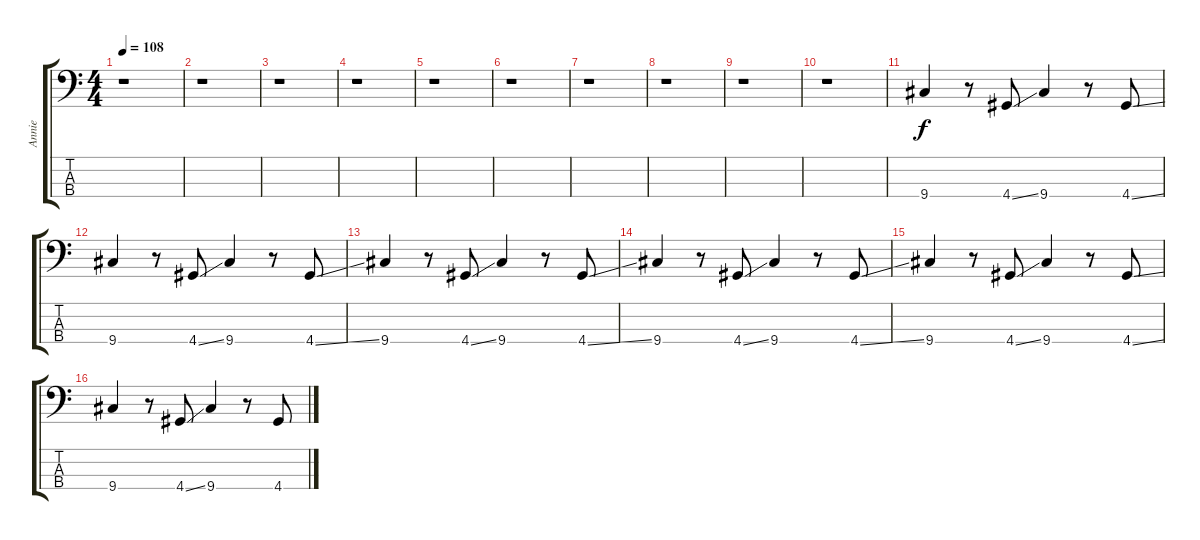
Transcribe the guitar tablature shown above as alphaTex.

\track ("Annie" "Annie") {instrument electricbasspick}
\staff {score tabs}
\tuning (G2 D2 A1 E1) {hide}
\ts (4 4)
\tempo 108
\clef f4
\ks c
r.1{dy f} |
r.1 |
r.1 |
r.1 |
r.1 |
r.1 |
r.1 |
r.1 |
r.1 |
r.1 |
9.4.4 r.8 4.4{ss}.8 9.4.4 r.8 4.4{ss}.8 |
9.4.4 r.8 4.4{ss}.8 9.4.4 r.8 4.4{ss}.8 |
9.4.4 r.8 4.4{ss}.8 9.4.4 r.8 4.4{ss}.8 |
9.4.4 r.8 4.4{ss}.8 9.4.4 r.8 4.4{ss}.8 |
9.4.4 r.8 4.4{ss}.8 9.4.4 r.8 4.4{ss}.8 |
9.4.4 r.8 4.4{ss}.8 9.4.4 r.8 4.4.8
